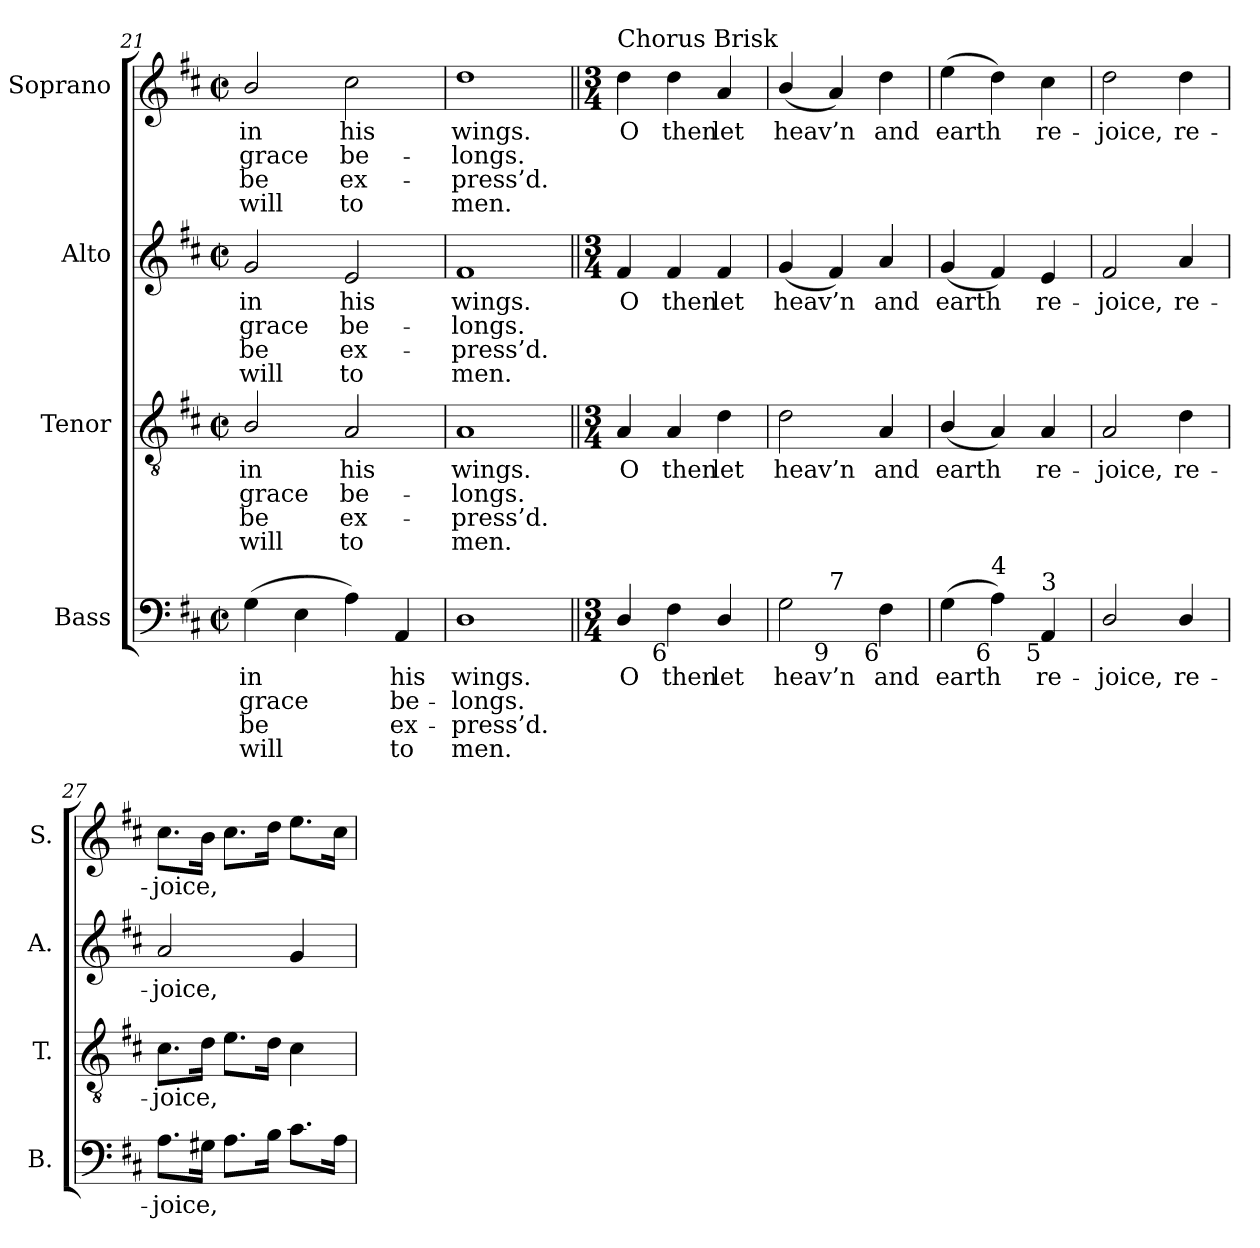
**kern	**text	**text	**text	**text	**kern	**text	**text	**text	**text	**kern	**text	**text	**text	**text	**kern	**text	**text	**text	**text
*part4	*part4	*part4	*part4	*part4	*part3	*part3	*part3	*part3	*part3	*part2	*part2	*part2	*part2	*part2	*part1	*part1	*part1	*part1	*part1
*staff4	*staff4	*staff4	*staff4	*staff4	*staff3	*staff3	*staff3	*staff3	*staff3	*staff2	*staff2	*staff2	*staff2	*staff2	*staff1	*staff1	*staff1	*staff1	*staff1
*I"Bass	*	*	*	*	*I"Tenor	*	*	*	*	*I"Alto	*	*	*	*	*I"Soprano	*	*	*	*
*I'B.	*	*	*	*	*I'T.	*	*	*	*	*I'A.	*	*	*	*	*I'S.	*	*	*	*
*clefF4	*	*	*	*	*clefGv2	*	*	*	*	*clefG2	*	*	*	*	*clefG2	*	*	*	*
*	*	*	*	*	*ITrd7c12	*	*	*	*	*	*	*	*	*	*	*	*	*	*
*k[f#c#]	*	*	*	*	*k[f#c#]	*	*	*	*	*k[f#c#]	*	*	*	*	*k[f#c#]	*	*	*	*
*D:	*	*	*	*	*D:	*	*	*	*	*D:	*	*	*	*	*D:	*	*	*	*
*M2/2	*	*	*	*	*M2/2	*	*	*	*	*M2/2	*	*	*	*	*M2/2	*	*	*	*
*met(c|)	*	*	*	*	*met(c|)	*	*	*	*	*met(c|)	*	*	*	*	*met(c|)	*	*	*	*
=21	=21	=21	=21	=21	=21	=21	=21	=21	=21	=21	=21	=21	=21	=21	=21	=21	=21	=21	=21
!	!LO:LY:b:color=#000000	!LO:LY:b:color=#000000	!LO:LY:b:color=#000000	!LO:LY:b:color=#000000	!	!	!	!	!	!	!	!	!	!	!	!	!	!	!
!	!	!	!	!	!	!LO:LY:b:color=#000000	!LO:LY:b:color=#000000	!LO:LY:b:color=#000000	!LO:LY:b:color=#000000	!	!	!	!	!	!	!	!	!	!
!	!	!	!	!	!	!	!	!	!	!	!LO:LY:b:color=#000000	!LO:LY:b:color=#000000	!LO:LY:b:color=#000000	!LO:LY:b:color=#000000	!	!	!	!	!
!	!	!	!	!	!	!	!	!	!	!	!	!	!	!	!	!LO:LY:b:color=#000000	!LO:LY:b:color=#000000	!LO:LY:b:color=#000000	!LO:LY:b:color=#000000
(4Gi\	in	grace	-be	will	2BBi/	in	grace	-be	will	2gi/	in	grace	-be	will	2bi/	in	grace	-be	will
4Ei\	.	.	.	.	.	.	.	.	.	.	.	.	.	.	.	.	.	.	.
!	!	!	!	!	!	!LO:LY:b:color=#000000	!LO:LY:b:color=#000000	!LO:LY:b:color=#000000	!LO:LY:b:color=#000000	!	!	!	!	!	!	!	!	!	!
!	!	!	!	!	!	!	!	!	!	!	!LO:LY:b:color=#000000	!LO:LY:b:color=#000000	!LO:LY:b:color=#000000	!LO:LY:b:color=#000000	!	!	!	!	!
!	!	!	!	!	!	!	!	!	!	!	!	!	!	!	!	!LO:LY:b:color=#000000	!LO:LY:b:color=#000000	!LO:LY:b:color=#000000	!LO:LY:b:color=#000000
4Ai\)	.	.	.	.	2AAi/	his	be-	ex-	-to	2ei/	his	be-	ex-	-to	2cc#i\	his	be-	ex-	-to
!	!LO:LY:b:color=#000000	!LO:LY:b:color=#000000	!LO:LY:b:color=#000000	!LO:LY:b:color=#000000	!	!	!	!	!	!	!	!	!	!	!	!	!	!	!
4AAi/	his	be-	ex-	-to	.	.	.	.	.	.	.	.	.	.	.	.	.	.	.
=22	=22	=22	=22	=22	=22	=22	=22	=22	=22	=22	=22	=22	=22	=22	=22	=22	=22	=22	=22
!	!LO:LY:b:color=#000000	!LO:LY:b:color=#000000	!LO:LY:b:color=#000000	!LO:LY:b:color=#000000	!	!	!	!	!	!	!	!	!	!	!	!	!	!	!
!	!	!	!	!	!	!LO:LY:b:color=#000000	!LO:LY:b:color=#000000	!LO:LY:b:color=#000000	!LO:LY:b:color=#000000	!	!	!	!	!	!	!	!	!	!
!	!	!	!	!	!	!	!	!	!	!	!LO:LY:b:color=#000000	!LO:LY:b:color=#000000	!LO:LY:b:color=#000000	!LO:LY:b:color=#000000	!	!	!	!	!
!	!	!	!	!	!	!	!	!	!	!	!	!	!	!	!	!LO:LY:b:color=#000000	!LO:LY:b:color=#000000	!LO:LY:b:color=#000000	!LO:LY:b:color=#000000
1Di	wings.	-longs.	press’d.	men.	1AAi	wings.	-longs.	press’d.	men.	1f#i	wings.	-longs.	press’d.	men.	1ddi	wings.	-longs.	press’d.	men.
!!LO:LB:g=z
=23||	=23||	=23||	=23||	=23||	=23||	=23||	=23||	=23||	=23||	=23||	=23||	=23||	=23||	=23||	=23||	=23||	=23||	=23||	=23||
*M3/4	*	*	*	*	*M3/4	*	*	*	*	*M3/4	*	*	*	*	*M3/4	*	*	*	*
!	!LO:LY:b:color=#000000	!	!	!	!	!	!	!	!	!	!	!	!	!	!	!	!	!	!
!	!	!	!	!	!	!LO:LY:b:color=#000000	!	!	!	!	!	!	!	!	!	!	!	!	!
!	!	!	!	!	!	!	!	!	!	!	!LO:LY:b:color=#000000	!	!	!	!	!	!	!	!
!	!	!	!	!	!	!	!	!	!	!	!	!	!	!	!LO:TX:a:t=Chorus Brisk	!	!	!	!
!	!	!	!	!	!	!	!	!	!	!	!	!	!	!	!	!LO:LY:b:color=#000000	!	!	!
4Di/	O	.	.	.	4AAi/	O	.	.	.	4f#i/	O	.	.	.	4ddi\	O	.	.	.
!	!LO:LY:b:color=#000000	!	!	!	!	!	!	!	!	!	!	!	!	!	!	!	!	!	!
!	!	!	!	!	!	!LO:LY:b:color=#000000	!	!	!	!	!	!	!	!	!	!	!	!	!
!	!	!	!	!	!	!	!	!	!	!	!LO:LY:b:color=#000000	!	!	!	!	!	!	!	!
!LO:TX:b:rj:t=6	!	!	!	!	!	!	!	!	!	!	!	!	!	!	!	!	!	!	!
!	!	!	!	!	!	!	!	!	!	!	!	!	!	!	!	!LO:LY:b:color=#000000	!	!	!
4F#i\	then	.	.	.	4AAi/	then	.	.	.	4f#i/	then	.	.	.	4ddi\	then	.	.	.
!	!LO:LY:b:color=#000000	!	!	!	!	!	!	!	!	!	!	!	!	!	!	!	!	!	!
!	!	!	!	!	!	!LO:LY:b:color=#000000	!	!	!	!	!	!	!	!	!	!	!	!	!
!	!	!	!	!	!	!	!	!	!	!	!LO:LY:b:color=#000000	!	!	!	!	!	!	!	!
!	!	!	!	!	!	!	!	!	!	!	!	!	!	!	!	!LO:LY:b:color=#000000	!	!	!
4Di/	let	.	.	.	4Di\	let	.	.	.	4f#i/	let	.	.	.	4ai/	let	.	.	.
=24	=24	=24	=24	=24	=24	=24	=24	=24	=24	=24	=24	=24	=24	=24	=24	=24	=24	=24	=24
!	!LO:LY:b:color=#000000	!	!	!	!	!	!	!	!	!	!	!	!	!	!	!	!	!	!
!	!	!	!	!	!	!LO:LY:b:color=#000000	!	!	!	!	!	!	!	!	!	!	!	!	!
!	!	!	!	!	!	!	!	!	!	!	!LO:LY:b:color=#000000	!	!	!	!	!	!	!	!
!LO:TX:b:rj:t=5	!	!	!	!	!	!	!	!	!	!	!	!	!	!	!	!	!	!	!
!LO:TX:t=3	!	!	!	!	!	!	!	!	!	!	!	!	!	!	!	!	!	!	!
!	!	!	!	!	!	!	!	!	!	!	!	!	!	!	!	!LO:LY:b:color=#000000	!	!	!
*^	*	*	*	*	*	*	*	*	*	*	*	*	*	*	*	*	*	*	*
2Gi\	4ryy	heav’n	.	.	.	2Di\	heav’n	.	.	.	(4gi/	heav’n	.	.	.	(4bi/	heav’n	.	.	.
!	!LO:TX:b:rj:t=9	!	!	!	!	!	!	!	!	!	!	!	!	!	!	!	!	!	!	!
!	!LO:TX:t=7	!	!	!	!	!	!	!	!	!	!	!	!	!	!	!	!	!	!	!
.	2ryy	.	.	.	.	.	.	.	.	.	4f#i/)	.	.	.	.	4ai/)	.	.	.	.
!	!	!LO:LY:b:color=#000000	!	!	!	!	!	!	!	!	!	!	!	!	!	!	!	!	!	!
!	!	!	!	!	!	!	!LO:LY:b:color=#000000	!	!	!	!	!	!	!	!	!	!	!	!	!
!	!	!	!	!	!	!	!	!	!	!	!	!LO:LY:b:color=#000000	!	!	!	!	!	!	!	!
!LO:TX:b:rj:t=6	!	!	!	!	!	!	!	!	!	!	!	!	!	!	!	!	!	!	!	!
!	!	!	!	!	!	!	!	!	!	!	!	!	!	!	!	!	!LO:LY:b:color=#000000	!	!	!
4F#i\	.	and	.	.	.	4AAi/	and	.	.	.	4ai/	and	.	.	.	4ddi\	and	.	.	.
*v	*v	*	*	*	*	*	*	*	*	*	*	*	*	*	*	*	*	*	*	*
=25	=25	=25	=25	=25	=25	=25	=25	=25	=25	=25	=25	=25	=25	=25	=25	=25	=25	=25	=25
*^	*	*	*	*	*	*	*	*	*	*	*	*	*	*	*	*	*	*	*
!	!	!LO:LY:b:color=#000000	!	!	!	!	!	!	!	!	!	!	!	!	!	!	!	!	!	!
*v	*v	*	*	*	*	*	*	*	*	*	*	*	*	*	*	*	*	*	*	*
*^	*	*	*	*	*	*	*	*	*	*	*	*	*	*	*	*	*	*	*
!	!	!	!	!	!	!	!LO:LY:b:color=#000000	!	!	!	!	!	!	!	!	!	!	!	!	!
*v	*v	*	*	*	*	*	*	*	*	*	*	*	*	*	*	*	*	*	*	*
*^	*	*	*	*	*	*	*	*	*	*	*	*	*	*	*	*	*	*	*
!	!	!	!	!	!	!	!	!	!	!	!	!LO:LY:b:color=#000000	!	!	!	!	!	!	!	!
*v	*v	*	*	*	*	*	*	*	*	*	*	*	*	*	*	*	*	*	*	*
*^	*	*	*	*	*	*	*	*	*	*	*	*	*	*	*	*	*	*	*
!LO:TX:b:rj:t=6	!	!	!	!	!	!	!	!	!	!	!	!	!	!	!	!	!	!	!	!
!	!	!	!	!	!	!	!	!	!	!	!	!	!	!	!	!	!LO:LY:b:color=#000000	!	!	!
*v	*v	*	*	*	*	*	*	*	*	*	*	*	*	*	*	*	*	*	*	*
(4Gi\	earth	.	.	.	(4BBi/	earth	.	.	.	(4gi/	earth	.	.	.	(4eei\	earth	.	.	.
!LO:TX:b:rj:t=6	!	!	!	!	!	!	!	!	!	!	!	!	!	!	!	!	!	!	!
!LO:TX:t=4	!	!	!	!	!	!	!	!	!	!	!	!	!	!	!	!	!	!	!
4Ai\)	.	.	.	.	4AAi/)	.	.	.	.	4f#i/)	.	.	.	.	4ddi\)	.	.	.	.
!	!LO:LY:b:color=#000000	!	!	!	!	!	!	!	!	!	!	!	!	!	!	!	!	!	!
!	!	!	!	!	!	!LO:LY:b:color=#000000	!	!	!	!	!	!	!	!	!	!	!	!	!
!	!	!	!	!	!	!	!	!	!	!	!LO:LY:b:color=#000000	!	!	!	!	!	!	!	!
!LO:TX:b:rj:t=5	!	!	!	!	!	!	!	!	!	!	!	!	!	!	!	!	!	!	!
!LO:TX:t=3	!	!	!	!	!	!	!	!	!	!	!	!	!	!	!	!	!	!	!
!	!	!	!	!	!	!	!	!	!	!	!	!	!	!	!	!LO:LY:b:color=#000000	!	!	!
4AAi/	re-	.	.	.	4AAi/	re-	.	.	.	4ei/	re-	.	.	.	4cc#i\	re-	.	.	.
=26	=26	=26	=26	=26	=26	=26	=26	=26	=26	=26	=26	=26	=26	=26	=26	=26	=26	=26	=26
!	!LO:LY:b:color=#000000	!	!	!	!	!	!	!	!	!	!	!	!	!	!	!	!	!	!
!	!	!	!	!	!	!LO:LY:b:color=#000000	!	!	!	!	!	!	!	!	!	!	!	!	!
!	!	!	!	!	!	!	!	!	!	!	!LO:LY:b:color=#000000	!	!	!	!	!	!	!	!
!	!	!	!	!	!	!	!	!	!	!	!	!	!	!	!	!LO:LY:b:color=#000000	!	!	!
2Di/	-joice,	.	.	.	2AAi/	-joice,	.	.	.	2f#i/	-joice,	.	.	.	2ddi\	-joice,	.	.	.
!	!LO:LY:b:color=#000000	!	!	!	!	!	!	!	!	!	!	!	!	!	!	!	!	!	!
!	!	!	!	!	!	!LO:LY:b:color=#000000	!	!	!	!	!	!	!	!	!	!	!	!	!
!	!	!	!	!	!	!	!	!	!	!	!LO:LY:b:color=#000000	!	!	!	!	!	!	!	!
!	!	!	!	!	!	!	!	!	!	!	!	!	!	!	!	!LO:LY:b:color=#000000	!	!	!
4Di/	re-	.	.	.	4Di\	re-	.	.	.	4ai/	re-	.	.	.	4ddi\	re-	.	.	.
=27	=27	=27	=27	=27	=27	=27	=27	=27	=27	=27	=27	=27	=27	=27	=27	=27	=27	=27	=27
!	!LO:LY:b:color=#000000	!	!	!	!	!	!	!	!	!	!	!	!	!	!	!	!	!	!
!	!	!	!	!	!	!LO:LY:b:color=#000000	!	!	!	!	!	!	!	!	!	!	!	!	!
!	!	!	!	!	!	!	!	!	!	!	!LO:LY:b:color=#000000	!	!	!	!	!	!	!	!
!	!	!	!	!	!	!	!	!	!	!	!	!	!	!	!	!LO:LY:b:color=#000000	!	!	!
8.Ai\L	-joice,	.	.	.	8.C#i\L	-joice,	.	.	.	2ai/	-joice,	.	.	.	8.cc#i\L	-joice,	.	.	.
16G#Xi\Jk	.	.	.	.	16Di\Jk	.	.	.	.	.	.	.	.	.	16bi\Jk	.	.	.	.
8.Ai\L	.	.	.	.	8.Ei\L	.	.	.	.	.	.	.	.	.	8.cc#i\L	.	.	.	.
16Bi\Jk	.	.	.	.	16Di\Jk	.	.	.	.	.	.	.	.	.	16ddi\Jk	.	.	.	.
8.c#i\L	.	.	.	.	4C#i\	.	.	.	.	4gi/	.	.	.	.	8.eei\L	.	.	.	.
16Ai\Jk	.	.	.	.	.	.	.	.	.	.	.	.	.	.	16cc#i\Jk	.	.	.	.
=	=	=	=	=	=	=	=	=	=	=	=	=	=	=	=	=	=	=	=
*-	*-	*-	*-	*-	*-	*-	*-	*-	*-	*-	*-	*-	*-	*-	*-	*-	*-	*-	*-
